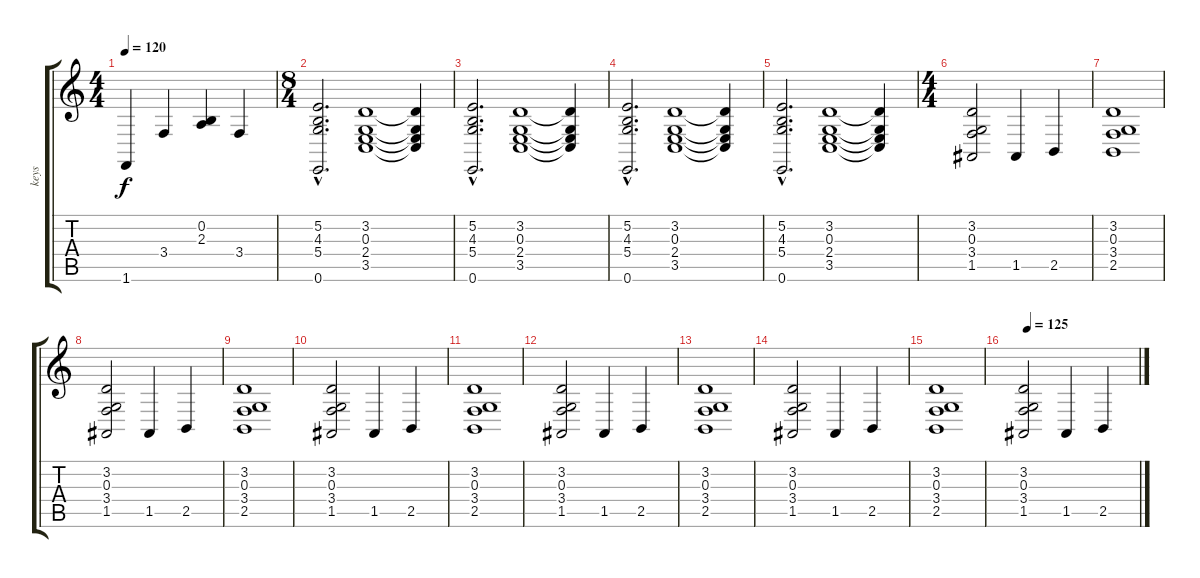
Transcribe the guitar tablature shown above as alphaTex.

\track ("keys" "keys") {instrument pad8sweep}
\staff {score tabs}
\tuning (E4 B3 G3 D3 A2 E2) {hide}
\ts (4 4)
\tempo 120
\clef g2
\ks c
1.6.4{dy f} 3.4.4 (0.2 2.3).4 3.4.4 |
\ts (8 4)
(5.2{hac} 4.3{hac} 5.4{hac} 0.6{hac}).2{d volume 13} (3.2 0.3 2.4 3.5).1 (3.2{t} 0.3{t} 2.4{t} 3.5{t}).4 |
(5.2{hac} 4.3{hac} 5.4{hac} 0.6{hac}).2{d volume 13} (3.2 0.3 2.4 3.5).1 (3.2{t} 0.3{t} 2.4{t} 3.5{t}).4 |
(5.2{hac} 4.3{hac} 5.4{hac} 0.6{hac}).2{d volume 13} (3.2 0.3 2.4 3.5).1 (3.2{t} 0.3{t} 2.4{t} 3.5{t}).4 |
(5.2{hac} 4.3{hac} 5.4{hac} 0.6{hac}).2{d volume 13} (3.2 0.3 2.4 3.5).1 (3.2{t} 0.3{t} 2.4{t} 3.5{t}).4 |
\ts (4 4)
(3.2 0.3 3.4 1.5).2 1.5.4 2.5.4 |
(3.2 0.3 3.4 2.5).1 |
(3.2 0.3 3.4 1.5).2 1.5.4 2.5.4 |
(3.2 0.3 3.4 2.5).1 |
(3.2 0.3 3.4 1.5).2 1.5.4 2.5.4 |
(3.2 0.3 3.4 2.5).1 |
(3.2 0.3 3.4 1.5).2 1.5.4 2.5.4 |
(3.2 0.3 3.4 2.5).1 |
(3.2 0.3 3.4 1.5).2 1.5.4 2.5.4 |
(3.2 0.3 3.4 2.5).1 |
\tempo 125
(3.2 0.3 3.4 1.5).2 1.5.4 2.5.4
